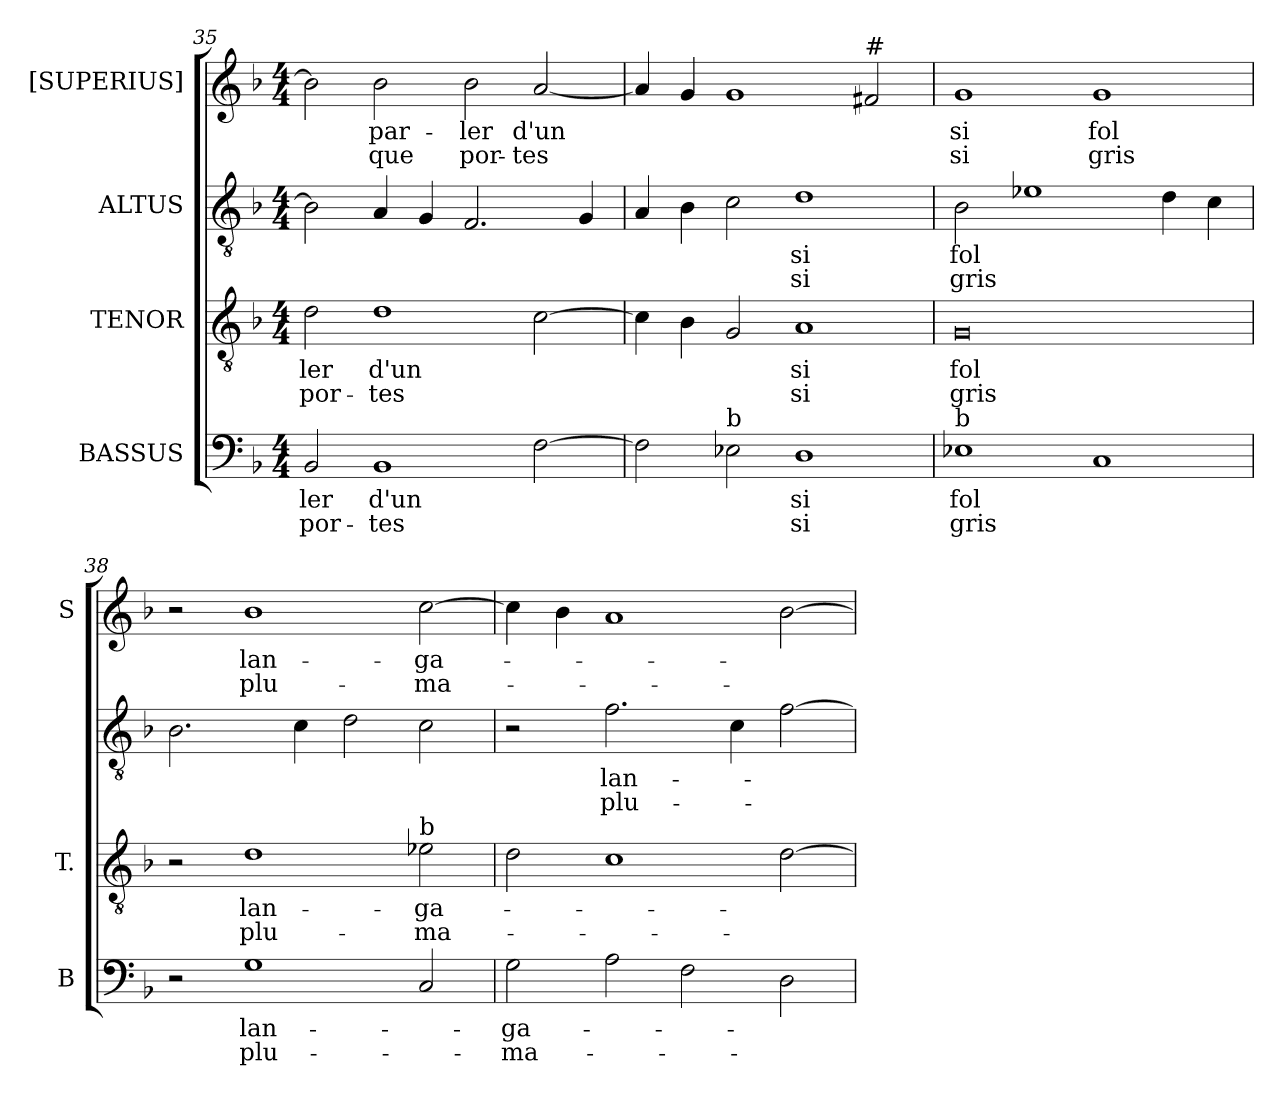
**kern	**text	**text	**kern	**text	**text	**kern	**text	**text	**kern	**text	**text
*part4	*part4	*part4	*part3	*part3	*part3	*part2	*part2	*part2	*part1	*part1	*part1
*staff4	*staff4	*staff4	*staff3	*staff3	*staff3	*staff2	*staff2	*staff2	*staff1	*staff1	*staff1
*I"BASSUS	*	*	*I"TENOR	*	*	*I"ALTUS	*	*	*I"[SUPERIUS]	*	*
*I'B	*	*	*I'T.	*	*	*	*	*	*I'S	*	*
!!LO:LB:g=z
*clefF4	*	*	*clefGv2	*	*	*clefGv2	*	*	*clefG2	*	*
*	*	*	*ITrd7c12	*	*	*ITrd7c12	*	*	*	*	*
*k[b-]	*	*	*k[b-]	*	*	*k[b-]	*	*	*k[b-]	*	*
*F:	*	*	*F:	*	*	*F:	*	*	*F:	*	*
*M4/4	*	*	*M4/4	*	*	*M4/4	*	*	*M4/4	*	*
=35	=35	=35	=35	=35	=35	=35	=35	=35	=35	=35	=35
!	!LO:LY:b:color=#000000	!LO:LY:b:color=#000000	!	!	!	!	!	!	!	!	!
!	!	!	!	!LO:LY:b:color=#000000	!LO:LY:b:color=#000000	!	!	!	!	!	!
2BB-i/	-ler	por-	2Di\	-ler	por-	2BB-i\]	.	.	2b-i\]	.	.
!	!LO:LY:b:color=#000000	!LO:LY:b:color=#000000	!	!	!	!	!	!	!	!	!
!	!	!	!	!LO:LY:b:color=#000000	!LO:LY:b:color=#000000	!	!	!	!	!	!
!	!	!	!	!	!	!	!	!	!	!LO:LY:b:color=#000000	!LO:LY:b:color=#000000
1BB-i	d'un	-tes	1Di	d'un	-tes	4AAi/	.	.	2b-i\	par-	que
.	.	.	.	.	.	4GGi/	.	.	.	.	.
!	!	!	!	!	!	!	!	!	!	!LO:LY:b:color=#000000	!LO:LY:b:color=#000000
.	.	.	.	.	.	2.FFi/	.	.	2b-i\	-ler	por-
!	!	!	!	!	!	!	!	!	!	!LO:LY:b:color=#000000	!LO:LY:b:color=#000000
[>2Fi\	.	.	[>2Ci\	.	.	.	.	.	[<2ai/	d'un	-tes
.	.	.	.	.	.	4GGi/	.	.	.	.	.
=36	=36	=36	=36	=36	=36	=36	=36	=36	=36	=36	=36
2Fi\]	.	.	4Ci\]	.	.	4AAi/	.	.	4ai/]	.	.
.	.	.	4BB-i\	.	.	4BB-i\	.	.	4gi/	.	.
!LO:TX:a:t=b	!	!	!	!	!	!	!	!	!	!	!
2E-i\	.	.	2GGi/	.	.	2Ci\	.	.	1gi	.	.
!	!LO:LY:b:color=#000000	!LO:LY:b:color=#000000	!	!	!	!	!	!	!	!	!
!	!	!	!	!LO:LY:b:color=#000000	!LO:LY:b:color=#000000	!	!	!	!	!	!
!	!	!	!	!	!	!	!LO:LY:b:color=#000000	!LO:LY:b:color=#000000	!	!	!
1Di	si	si	1AAi	si	si	1Di	si	si	.	.	.
!	!	!	!	!	!	!	!	!	!LO:TX:a:t=#	!	!
.	.	.	.	.	.	.	.	.	2f#i/	.	.
=37	=37	=37	=37	=37	=37	=37	=37	=37	=37	=37	=37
!	!LO:LY:b:color=#000000	!LO:LY:b:color=#000000	!	!	!	!	!	!	!	!	!
!	!	!	!	!LO:LY:b:color=#000000	!LO:LY:b:color=#000000	!	!	!	!	!	!
!	!	!	!	!	!	!	!LO:LY:b:color=#000000	!LO:LY:b:color=#000000	!	!	!
!LO:TX:t=b	!	!	!	!	!	!	!	!	!	!	!
!	!	!	!	!	!	!	!	!	!	!LO:LY:b:color=#000000	!LO:LY:b:color=#000000
1E-i	fol	gris	0GGi	fol	gris	2BB-i\	fol	gris	1gi	si	si
.	.	.	.	.	.	1E-Xi	.	.	.	.	.
!	!	!	!	!	!	!	!	!	!	!LO:LY:b:color=#000000	!LO:LY:b:color=#000000
1Ci	.	.	.	.	.	.	.	.	1gi	fol	gris
.	.	.	.	.	.	4Di\	.	.	.	.	.
.	.	.	.	.	.	4Ci\	.	.	.	.	.
=38	=38	=38	=38	=38	=38	=38	=38	=38	=38	=38	=38
2r	.	.	2r	.	.	2.BB-i\	.	.	2r	.	.
!	!LO:LY:b:color=#000000	!LO:LY:b:color=#000000	!	!	!	!	!	!	!	!	!
!	!	!	!	!LO:LY:b:color=#000000	!LO:LY:b:color=#000000	!	!	!	!	!	!
!	!	!	!	!	!	!	!	!	!	!LO:LY:b:color=#000000	!LO:LY:b:color=#000000
1Gi	lan-	plu-	1Di	lan-	plu-	.	.	.	1b-i	lan-	plu-
.	.	.	.	.	.	4Ci\	.	.	.	.	.
.	.	.	.	.	.	2Di\	.	.	.	.	.
!	!	!	!	!LO:LY:b:color=#000000	!LO:LY:b:color=#000000	!	!	!	!	!	!
!	!	!	!LO:TX:a:t=b	!	!	!	!	!	!	!	!
!	!	!	!	!	!	!	!	!	!	!LO:LY:b:color=#000000	!LO:LY:b:color=#000000
2Ci/	.	.	2E-i\	-ga-	-ma-	2Ci\	.	.	[>2cci\	-ga-	-ma-
=39	=39	=39	=39	=39	=39	=39	=39	=39	=39	=39	=39
!	!LO:LY:b:color=#000000	!LO:LY:b:color=#000000	!	!	!	!	!	!	!	!	!
2Gi\	-ga-	-ma-	2Di\	.	.	2r	.	.	4cci\]	.	.
.	.	.	.	.	.	.	.	.	4b-i\	.	.
!	!	!	!	!	!	!	!LO:LY:b:color=#000000	!LO:LY:b:color=#000000	!	!	!
2Ai\	.	.	1Ci	.	.	2.Fi\	lan-	plu-	1ai	.	.
2Fi\	.	.	.	.	.	.	.	.	.	.	.
.	.	.	.	.	.	4Ci\	.	.	.	.	.
2Di\	.	.	[>2Di\	.	.	[>2Fi\	.	.	[>2b-i\	.	.
=	=	=	=	=	=	=	=	=	=	=	=
*-	*-	*-	*-	*-	*-	*-	*-	*-	*-	*-	*-
